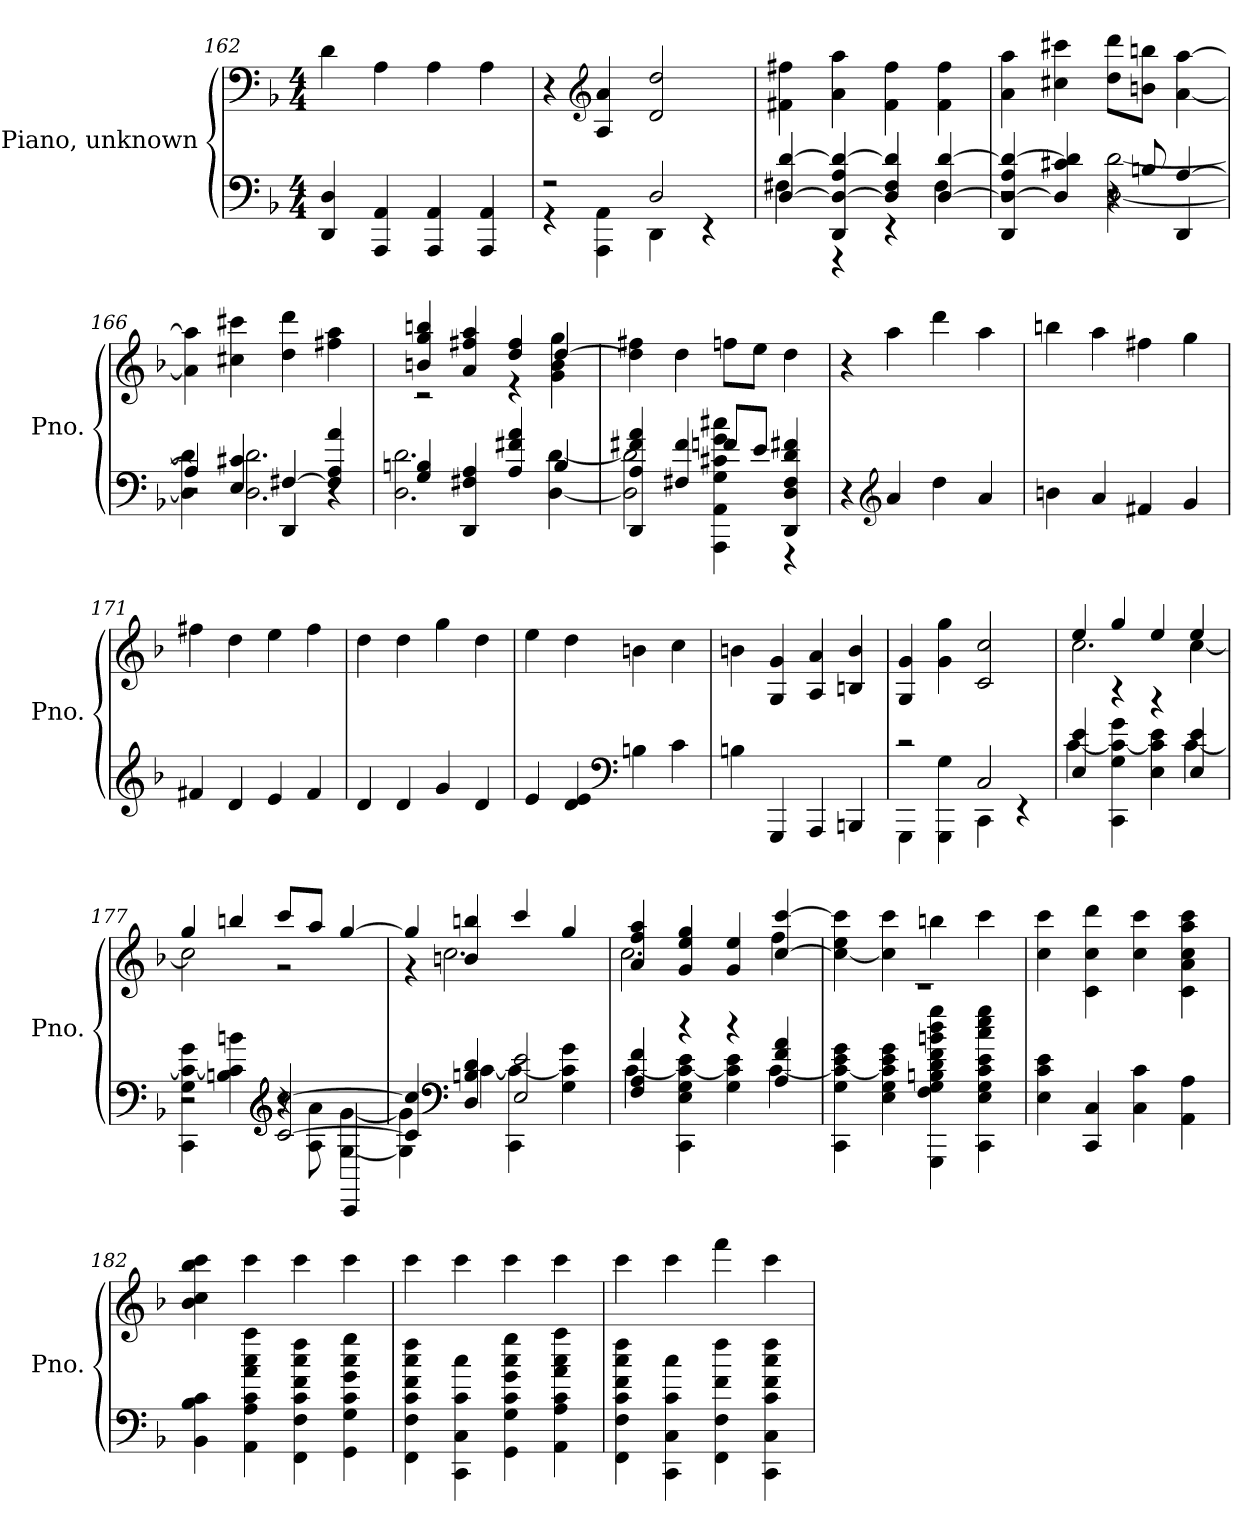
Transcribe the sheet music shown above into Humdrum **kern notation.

**kern	**kern
*part1	*part1
*staff2	*staff1
*I"Piano, unknown	*
*I'Pno.	*
*clefF4	*clefF4
*k[b-]	*k[b-]
*M4/4	*M4/4
=162	=162
4DD/ 4D/	4d\
4AAA/ 4AA/	4A\
4AAA/ 4AA/	4A\
4AAA/ 4AA/	4A\
=163	=163
*^	*
2r	4r	4r
*	*	*clefG2
.	4AAA\ 4AA\	4A/ 4a/
2D/	4DD\	2d/ 2dd/
.	4r	.
=164	=164	=164
[4D/ [4d/	4F#X\	4f#X\ 4ff#X\
4DD/ 4D/_ 4A/ 4d/_	4r	4a\ 4aa\
4D/] 4F#/ 4d/]	4r	4f#\ 4ff#\
[4D/ [4d/	4F#\	4f#\ 4ff#\
=165	=165	=165
*	*^	*
4DD/ 4D/_ 4A/ 4d/_	2r	2r	4a\ 4aa\
4D/] 4c#X/ 4d/]	.	.	4cc#X\ 4ccc#X\
8r	[2D\ [2d\	4r	8dd\ 8ddd\L
8Bn/	.	.	8bn\ 8bbn\J
[4A/	.	4DD/	[4a\ [4aa\
!!LO:LB:g=z
=166	=166	=166	=166
4A/]	4D\] 4d\]	2r	4a\] 4aa\]
4E/ 4c#X/	2.D\ 2.d\	.	4cc#X\ 4ccc#X\
[4F#X/	.	4DD/	4dd\ 4ddd\
4F#/] 4A/ 4a/	.	4r	4ff#X\ 4aa\
*	*v	*v	*
=167	=167	=167
*	*	*^
4G/ 4Bn/	2.D\ 2.d\	4bn/ 4gg/ 4bbn/	2r
4DD/ 4F#X/ 4A/	.	4a/ 4ff#X/ 4aa/	.
4A/ 4f#X/ 4a/	.	4dd/ 4ff#/	4r
4B/	[4D\ [4d\	[4dd/	4g\ 4b\ 4gg\
*	*	*v	*v
=168	=168	=168
4DD/ 4A/ 4f#X/ 4a/	2D\] 2d\]	4dd\] 4ff#X\
4F#X/ 4f#/	.	4dd\
8fn/L	4AAA\ 4AA\ 4G\ 4c#X\ 4g\ 4cc#X\	8ffn\L
8e/J	.	8ee\J
4DD/ 4D/ 4F#/ 4d/ 4f#X/	4r	4dd\
*v	*v	*
=169	=169
4r	4r
*clefG2	*
4a/	4aa\
4dd\	4ddd\
4a/	4aa\
=170	=170
4bn\	4bbn\
4a/	4aa\
4f#X/	4ff#X\
4g/	4gg\
!!LO:LB:g=z
=171	=171
4f#X/	4ff#X\
4d/	4dd\
4e/	4ee\
4f#/	4ff#\
=172	=172
4d/	4dd\
4d/	4dd\
4g/	4gg\
4d/	4dd\
=173	=173
4e/	4ee\
4d/ 4e/	4dd\
*clefF4	*
4Bn\	4bn\
4c\	4cc\
=174	=174
4Bn\	4bn\
4GGG/	4G/ 4g/
4AAA/	4A/ 4a/
4BBBn/	4Bn/ 4b/
=175	=175
*^	*
2r	4GGG\	4G/ 4g/
.	4GGG\ 4G\	4g\ 4gg\
2C/	4CC\	2c/ 2cc/
.	4r	.
=176	=176	=176
*	*	*^
4E/ 4e/	[4c\	4ee/	2.cc\
4r	4CC\ 4G\ 4c\_ 4g\	4gg/	.
4r	4E\ 4c\] 4e\	4ee/	.
4E/ 4e/	[4c\	4ee/	[4cc\
!!LO:LB:g=z	!!
=177	=177	=177	=177
*	*^	*	*
2r	4CC\ 4G\ 4c\_ 4g\	2r	4gg/	2cc\]
.	4Bn\ 4c\] 4bn\	.	4bbn/	.
*clefG2	*	*	*	*
[2c/ [2cc/	8r	4r	8ccc/L	2r
.	8A\ 8a\	.	8aa/J	.
.	[4G\ [4g\	4CC/	[4gg/	.
*	*v	*v	*	*
=178	=178	=178	=178
4c/] 4cc/]	4G\] 4g\]	4gg/]	4r
*clefF4	*	*	*
4D/ 4Bn/ 4d/	[4c\	4bn/ 4bbn/	2.cc\
2E/ 2e/	4CC\ 4c\_	4ccc/	.
.	4G\ 4c\] 4g\	4gg/	.
=179	=179	=179	=179
4F/ 4A/ 4f/	[4c\	4a/ 4ff/ 4aa/	2.cc\
4r	4CC\ 4E\ 4G\ 4c\_ 4e\	4g/ 4ee/ 4gg/	.
4r	4G\ 4c\] 4e\	4g/ 4ee/	.
4A/ 4f/ 4a/	[4c\	[4cc/ [4ccc/	4ff\
*	*	*v	*v
=180	=180	=180
1r	4CC\ 4G\ 4c\_ 4e\ 4g\	4cc\_ 4ee\ 4ccc\]
.	4E\ 4G\ 4c\] 4e\ 4g\	4cc\] 4ccc\
.	4GGG\ 4F\ 4G\ 4Bn\ 4d\ 4f\ 4bn\ 4dd\ 4gg\	4bbn\
.	4CC\ 4E\ 4G\ 4c\ 4e\ 4cc\ 4ee\ 4gg\	4ccc\
*v	*v	*
=181	=181
4E\ 4c\ 4e\	4cc\ 4ccc\
4CC/ 4C/	4c\ 4cc\ 4ddd\
4C\ 4c\	4cc\ 4ccc\
4AA\ 4A\	4c\ 4a\ 4cc\ 4aa\ 4ccc\
!!LO:LB:g=z
=182	=182
4BB-\ 4B-\ 4c\	4b-\ 4cc\ 4bb-\ 4ccc\
4AA\ 4A\ 4c\ 4a\ 4cc\ 4aa\	4ccc\
4FF\ 4F\ 4c\ 4f\ 4cc\ 4ff\	4ccc\
4GG\ 4G\ 4c\ 4g\ 4cc\ 4gg\	4ccc\
=183	=183
4FF\ 4F\ 4c\ 4f\ 4cc\ 4ff\	4ccc\
4CC\ 4C\ 4c\ 4cc\	4ccc\
4GG\ 4G\ 4c\ 4g\ 4cc\ 4gg\	4ccc\
4AA\ 4A\ 4c\ 4a\ 4cc\ 4aa\	4ccc\
=184	=184
4FF\ 4F\ 4c\ 4f\ 4cc\ 4ff\	4ccc\
4CC\ 4C\ 4c\ 4cc\	4ccc\
4FF\ 4F\ 4f\ 4ff\	4fff\
4CC\ 4C\ 4c\ 4f\ 4cc\ 4ff\	4ccc\
=	=
*-	*-
